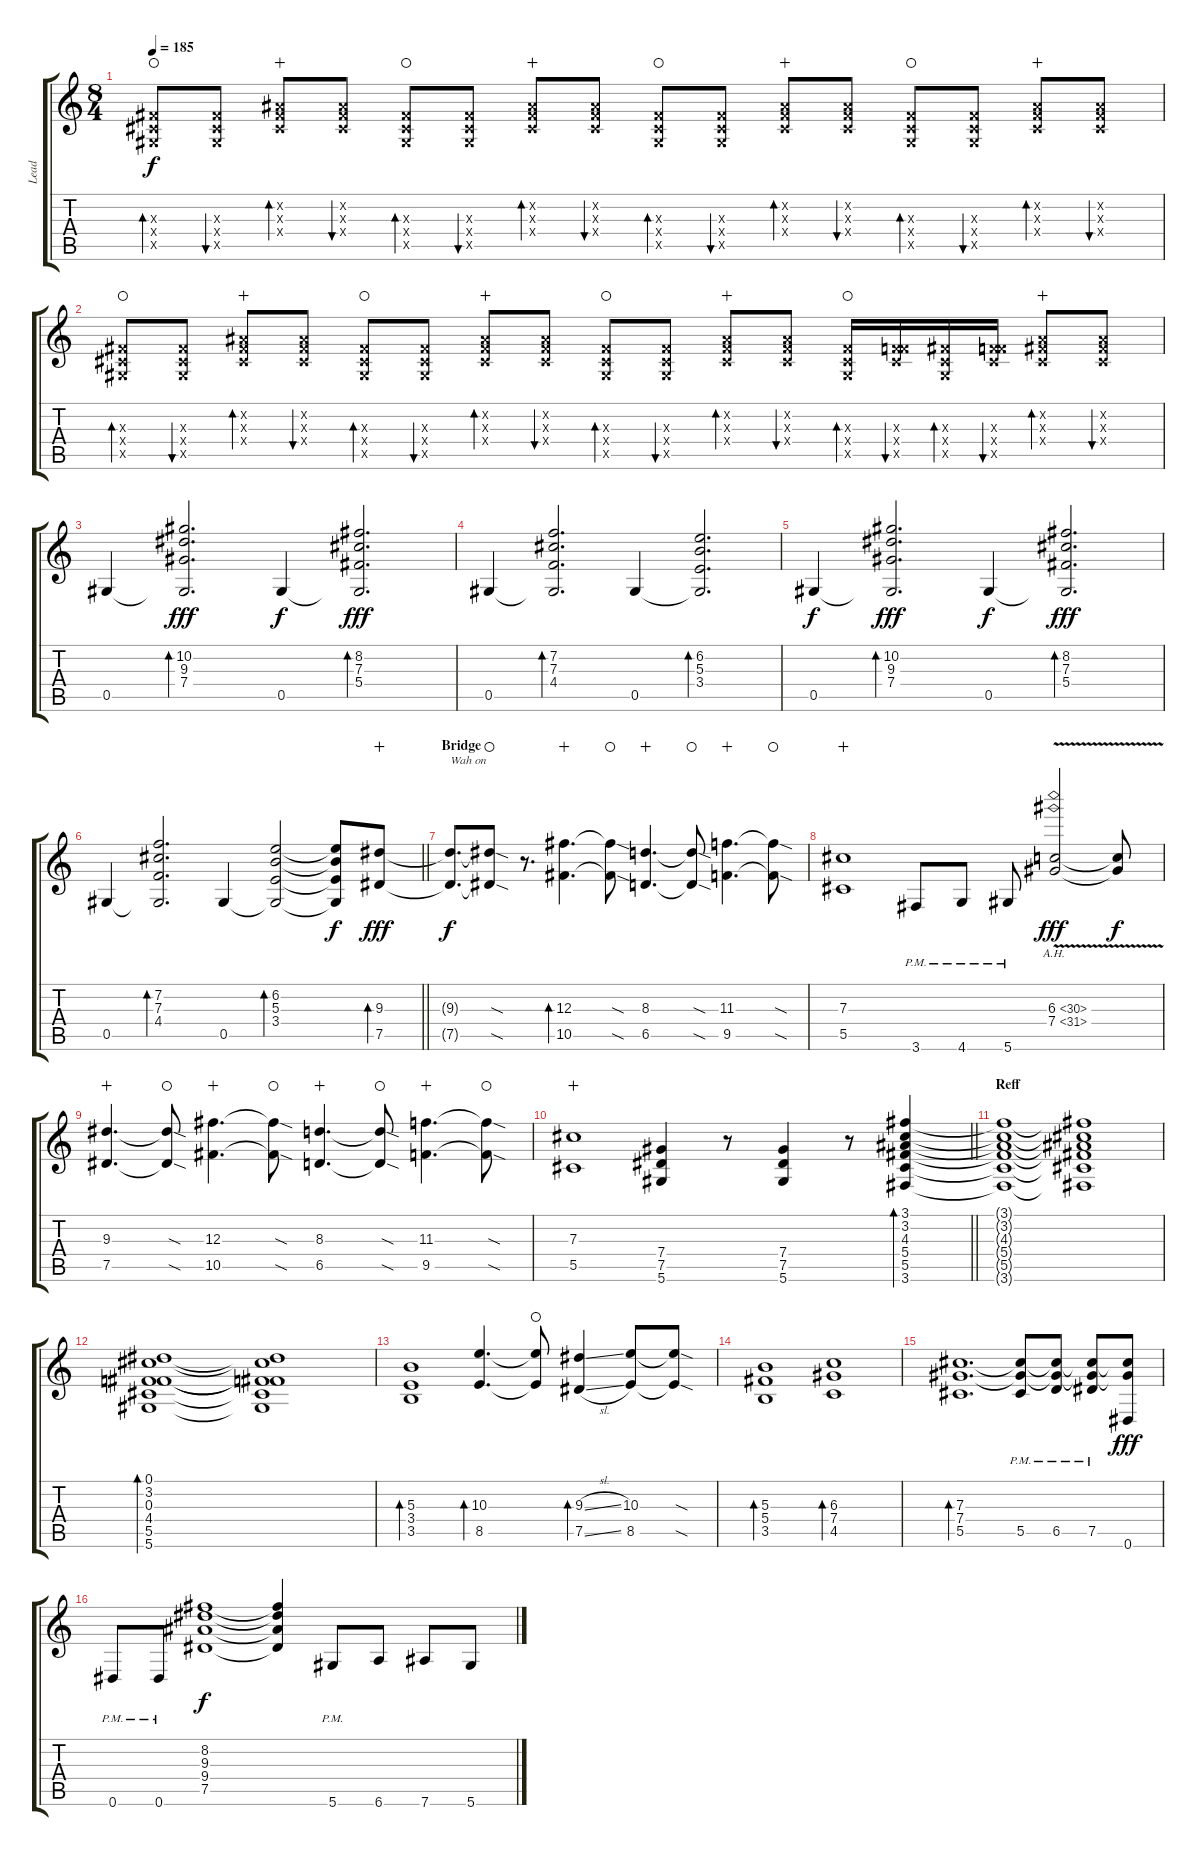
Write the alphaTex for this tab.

\track ("Lead" "Lead") {instrument distortionguitar}
\staff {score tabs}
\tuning (Eb4 Bb3 Gb3 Db3 Ab2 Eb2) {hide}
\ts (8 4)
\tempo 185
\clef g2
\ks c
(0.3{x} 0.4{x} 0.5{x}).8{bd 60 dy f waho} (0.3{x} 0.4{x} 0.5{x}).8{bu 60} (0.2{x} 0.3{x} 0.4{x}).8{bd 60 wahc} (0.2{x} 0.3{x} 0.4{x}).8{bu 60} (0.3{x} 0.4{x} 0.5{x}).8{bd 60 waho} (0.3{x} 0.4{x} 0.5{x}).8{bu 60} (0.2{x} 0.3{x} 0.4{x}).8{bd 60 wahc} (0.2{x} 0.3{x} 0.4{x}).8{bu 60} (0.3{x} 0.4{x} 0.5{x}).8{bd 60 waho} (0.3{x} 0.4{x} 0.5{x}).8{bu 60} (0.2{x} 0.3{x} 0.4{x}).8{bd 60 wahc} (0.2{x} 0.3{x} 0.4{x}).8{bu 60} (0.3{x} 0.4{x} 0.5{x}).8{bd 60 waho} (0.3{x} 0.4{x} 0.5{x}).8{bu 60} (0.2{x} 0.3{x} 0.4{x}).8{bd 60 wahc} (0.2{x} 0.3{x} 0.4{x}).8{bu 60} |
(0.3{x} 0.4{x} 0.5{x}).8{bd 60 waho} (0.3{x} 0.4{x} 0.5{x}).8{bu 60} (0.2{x} 0.3{x} 0.4{x}).8{bd 60 wahc} (0.2{x} 0.3{x} 0.4{x}).8{bu 60} (0.3{x} 0.4{x} 0.5{x}).8{bd 60 waho} (0.3{x} 0.4{x} 0.5{x}).8{bu 60} (0.2{x} 0.3{x} 0.4{x}).8{bd 60 wahc} (0.2{x} 0.3{x} 0.4{x}).8{bu 60} (0.3{x} 0.4{x} 0.5{x}).8{bd 60 waho} (0.3{x} 0.4{x} 0.5{x}).8{bu 60} (0.2{x} 0.3{x} 0.4{x}).8{bd 60 wahc} (0.2{x} 0.3{x} 0.4{x}).8{bu 60} (0.3{x} 0.4{x} 0.5{x}).16{bd 60 waho} (0.3{x} 0.4{x} 9.5{x}).16{bu 60} (0.3{x} 0.4{x} 0.5{x}).16{bd 60} (0.3{x} 0.4{x} 9.5{x}).16{bu 60} (0.2{x} 0.3{x} 0.4{x}).8{bd 60 wahc} (0.2{x} 0.3{x} 0.4{x}).8{bu 60} |
0.5.4 (10.2 9.3 7.4 0.5{t}).2{d bd 480 dy fff} 0.5.4{dy f} (8.2 7.3 5.4 0.5{t}).2{d bd 480 dy fff} |
0.5.4 (7.2 7.3 4.4 0.5{t}).2{d bd 480} 0.5.4 (6.2 5.3 3.4 0.5{t}).2{d bd 480} |
0.5.4{dy f} (10.2 9.3 7.4 0.5{t}).2{d bd 480 dy fff} 0.5.4{dy f} (8.2 7.3 5.4 0.5{t}).2{d bd 480 dy fff} |
\barLineRight lightlight
0.5.4 (7.2 7.3 4.4 0.5{t}).2{d bd 480} 0.5.4 (6.2 5.3 3.4 0.5{t}).2{bd 480} (6.2{t} 5.3{t} 3.4{t} 0.5{t}).8{dy f} (9.3 7.5).8{bd 480 dy fff wahc} |
\section ("" "Bridge")
(9.3{t} 7.5{t}).8{d txt "Wah on" dy f} (9.3{sod t} 7.5{sod t}).8{waho} r.8{d} (12.3 10.5).4{d bd 480 wahc} (12.3{sod t} 10.5{sod t}).8{waho} (8.3 6.5).4{d wahc} (8.3{sod t} 6.5{sod t}).8{waho} (11.3 9.5).4{d wahc} (11.3{sod t} 9.5{sod t}).8{waho} |
(7.3 5.5).1{wahc} 3.6{pm}.8 4.6{pm}.8 5.6{pm}.8 (6.3{ah 24 v} 7.4{ah 24 v}).2{dy fff} (6.3{t} 7.4{t}).8{dy f} |
(9.3 7.5).4{d wahc} (9.3{sod t} 7.5{sod t}).8{waho} (12.3 10.5).4{d wahc} (12.3{sod t} 10.5{sod t}).8{waho} (8.3 6.5).4{d wahc} (8.3{sod t} 6.5{sod t}).8{waho} (11.3 9.5).4{d wahc} (11.3{sod t} 9.5{sod t}).8{waho} |
\barLineRight lightlight
(7.3 5.5).1{wahc} (7.4 7.5 5.6).4 r.8 (7.4 7.5 5.6).4 r.8 (3.1 3.2 4.3 5.4 5.5 3.6).4{bd 120} |
\section ("" "Reff")
(3.1{t} 3.2{t} 4.3{t} 5.4{t} 5.5{t} 3.6{t}).1 (3.1{t} 3.2{t} 4.3{t} 5.4{t} 5.5{t} 3.6{t}).1 |
(0.1 3.2 0.3 4.4 5.5 5.6).1{bd 60} (0.1{t} 3.2{t} 0.3{t} 4.4{t} 5.5{t} 5.6{t}).1 |
(5.3 3.4 3.5).1{bd 60} (10.3 8.5).4{d bd 480} (10.3{t} 8.5{t}).8{waho} (9.3{sl} 7.5{sl}).4{bd 60} (10.3 8.5).8 (10.3{sod t} 8.5{sod t}).8 |
(5.3 5.4 3.5).1{bd 480} (6.3 7.4 4.5).1{bd 480} |
(7.3 7.4 5.5).1{d bd 480} (7.3{t} 7.4{t} 5.5{pm}).8 (7.3{t} 7.4{t} 6.5{pm}).8 (7.3{t} 7.4{t} 7.5{pm}).8 (7.3{t} 7.4{t} 0.6).8{dy fff} |
0.6{pm}.8 0.6{pm}.8 (8.2 9.3 9.4 7.5).1{dy f} (8.2{t} 9.3{t} 9.4{t} 7.5{t}).4 5.6{pm}.8 6.6.8 7.6.8 5.6.8
